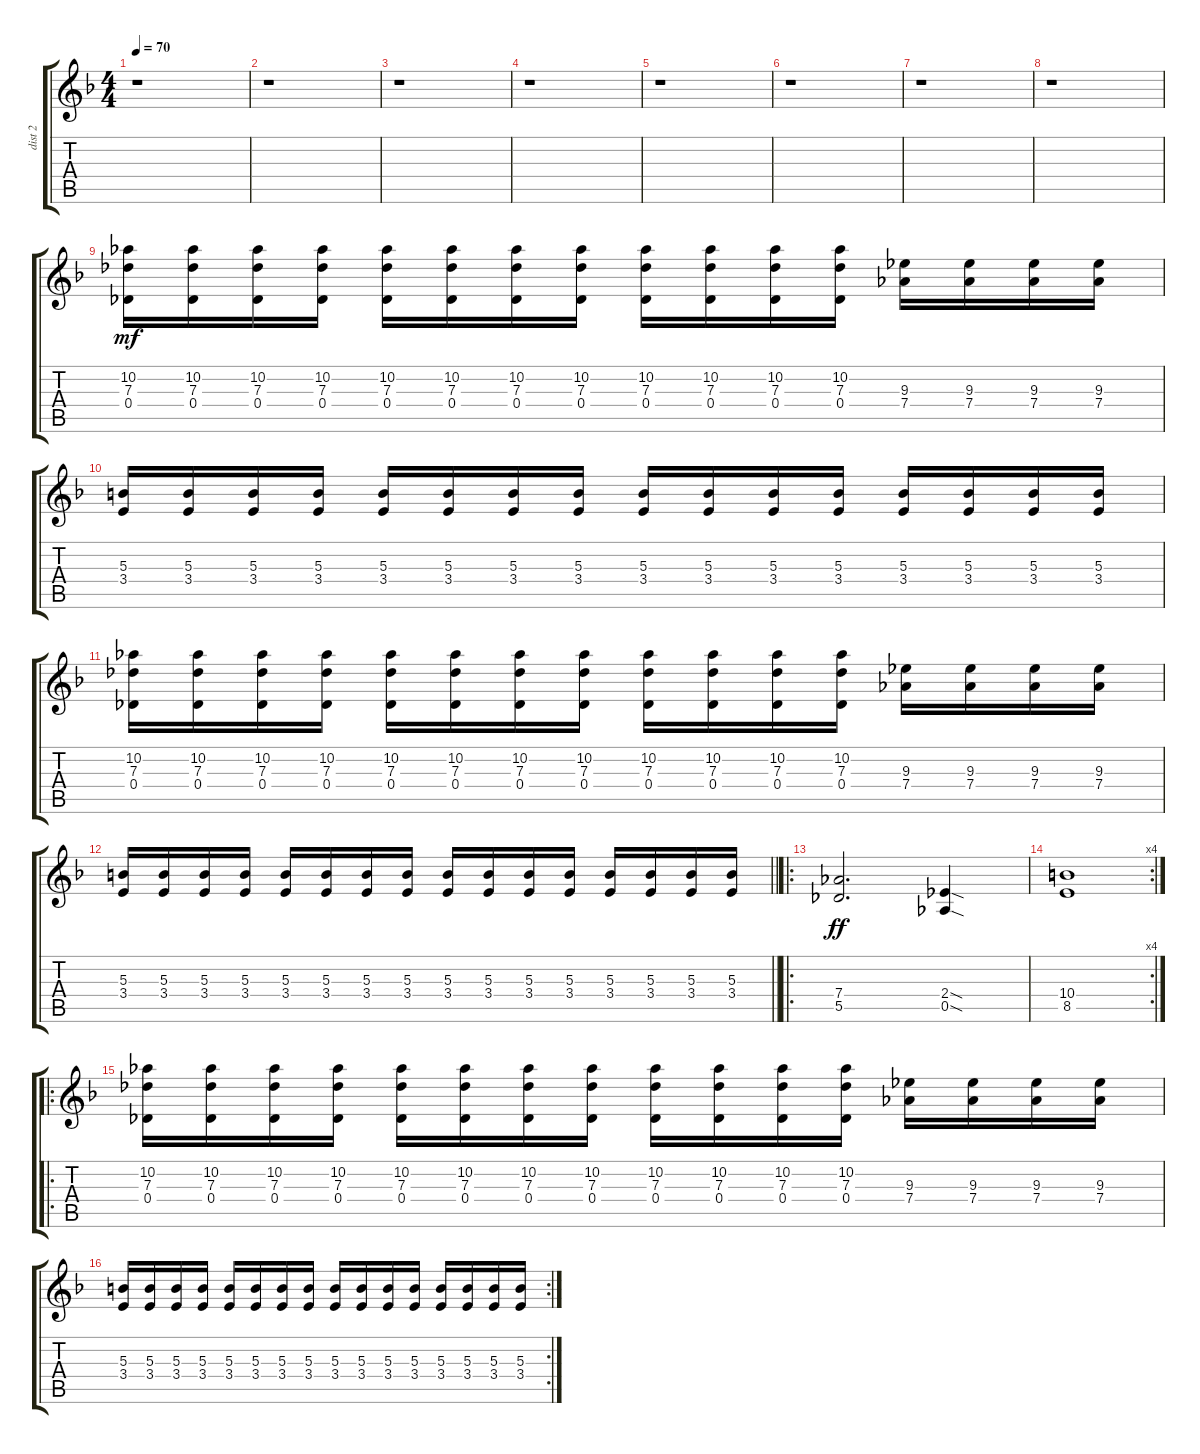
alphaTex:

\track ("dist 2" "dist 2") {instrument distortionguitar}
\staff {score tabs}
\tuning (Eb4 Bb3 Gb3 Db3 Ab2 Db2) {hide}
\ts (4 4)
\tempo 70
\clef g2
\ks f
r.1{dy mf instrument distortionguitar} |
r.1 |
r.1 |
r.1 |
r.1 |
r.1 |
r.1 |
r.1 |
(10.2 7.3 0.4).16 (10.2 7.3 0.4).16 (10.2 7.3 0.4).16 (10.2 7.3 0.4).16 (10.2 7.3 0.4).16 (10.2 7.3 0.4).16 (10.2 7.3 0.4).16 (10.2 7.3 0.4).16 (10.2 7.3 0.4).16 (10.2 7.3 0.4).16 (10.2 7.3 0.4).16 (10.2 7.3 0.4).16 (9.3 7.4).16 (9.3 7.4).16 (9.3 7.4).16 (9.3 7.4).16 |
(5.3 3.4).16 (5.3 3.4).16 (5.3 3.4).16 (5.3 3.4).16 (5.3 3.4).16 (5.3 3.4).16 (5.3 3.4).16 (5.3 3.4).16 (5.3 3.4).16 (5.3 3.4).16 (5.3 3.4).16 (5.3 3.4).16 (5.3 3.4).16 (5.3 3.4).16 (5.3 3.4).16 (5.3 3.4).16 |
(10.2 7.3 0.4).16 (10.2 7.3 0.4).16 (10.2 7.3 0.4).16 (10.2 7.3 0.4).16 (10.2 7.3 0.4).16 (10.2 7.3 0.4).16 (10.2 7.3 0.4).16 (10.2 7.3 0.4).16 (10.2 7.3 0.4).16 (10.2 7.3 0.4).16 (10.2 7.3 0.4).16 (10.2 7.3 0.4).16 (9.3 7.4).16 (9.3 7.4).16 (9.3 7.4).16 (9.3 7.4).16 |
\barLineRight lightlight
(5.3 3.4).16 (5.3 3.4).16 (5.3 3.4).16 (5.3 3.4).16 (5.3 3.4).16 (5.3 3.4).16 (5.3 3.4).16 (5.3 3.4).16 (5.3 3.4).16 (5.3 3.4).16 (5.3 3.4).16 (5.3 3.4).16 (5.3 3.4).16 (5.3 3.4).16 (5.3 3.4).16 (5.3 3.4).16 |
\ro
(7.4 5.5).2{d dy ff} (2.4{sod} 0.5{sod}).4 |
\rc 4
(10.4 8.5).1 |
\ro
(10.2 7.3 0.4).16 (10.2 7.3 0.4).16 (10.2 7.3 0.4).16 (10.2 7.3 0.4).16 (10.2 7.3 0.4).16 (10.2 7.3 0.4).16 (10.2 7.3 0.4).16 (10.2 7.3 0.4).16 (10.2 7.3 0.4).16 (10.2 7.3 0.4).16 (10.2 7.3 0.4).16 (10.2 7.3 0.4).16 (9.3 7.4).16 (9.3 7.4).16 (9.3 7.4).16 (9.3 7.4).16 |
\rc 2
(5.3 3.4).16 (5.3 3.4).16 (5.3 3.4).16 (5.3 3.4).16 (5.3 3.4).16 (5.3 3.4).16 (5.3 3.4).16 (5.3 3.4).16 (5.3 3.4).16 (5.3 3.4).16 (5.3 3.4).16 (5.3 3.4).16 (5.3 3.4).16 (5.3 3.4).16 (5.3 3.4).16 (5.3 3.4).16
